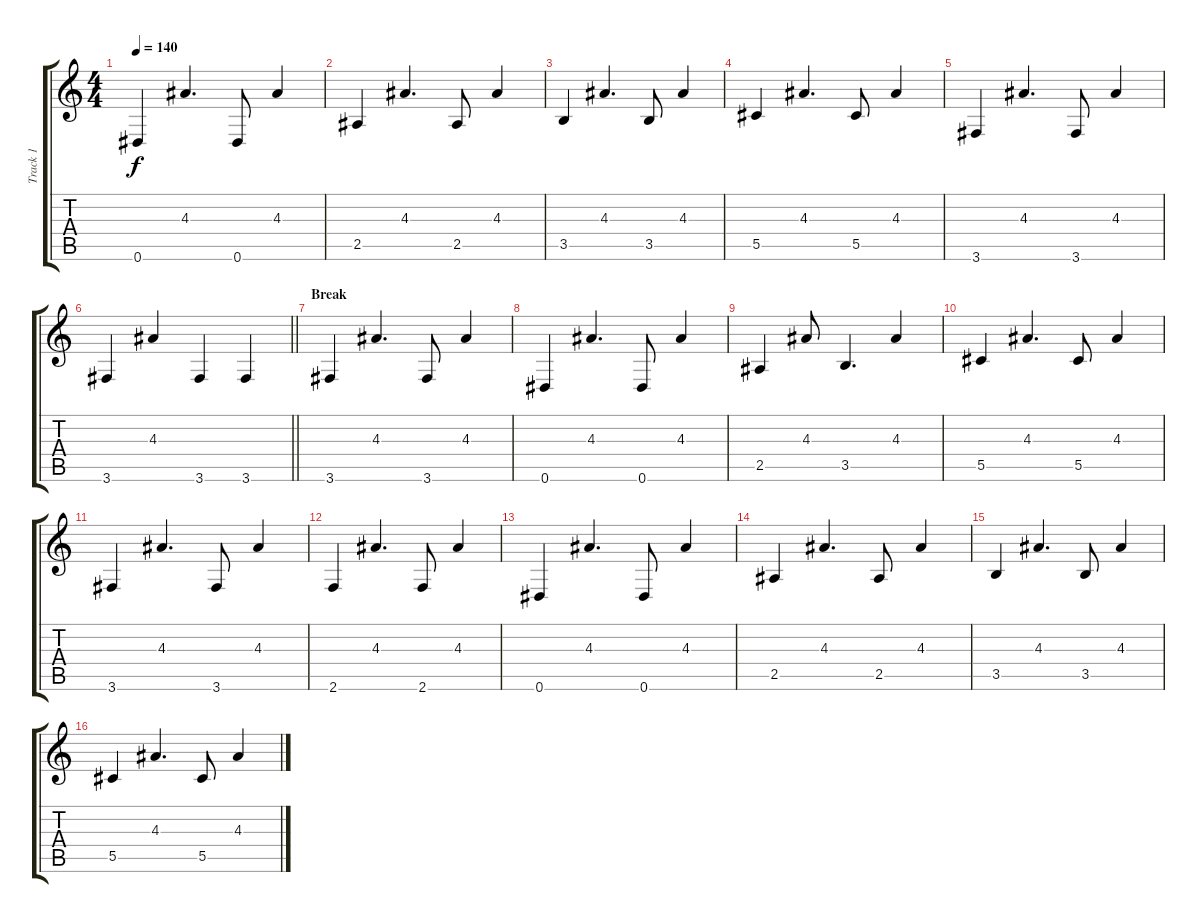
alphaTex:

\track ("Track 1" "Track 1") {instrument acousticguitarnylon}
\staff {score tabs}
\tuning (Eb4 Bb3 Gb3 Db3 Ab2 Eb2) {hide}
\ts (4 4)
\tempo 140
\clef g2
\ks c
0.6.4{dy f} 4.3.4{d} 0.6.8 4.3.4 |
2.5.4 4.3.4{d} 2.5.8 4.3.4 |
3.5.4 4.3.4{d} 3.5.8 4.3.4 |
5.5.4 4.3.4{d} 5.5.8 4.3.4 |
3.6.4 4.3.4{d} 3.6.8 4.3.4 |
\barLineRight lightlight
3.6.4 4.3.4 3.6.4 3.6.4 |
\section ("" "Break")
3.6.4 4.3.4{d} 3.6.8 4.3.4 |
0.6.4 4.3.4{d} 0.6.8 4.3.4 |
2.5.4 4.3.8 3.5.4{d} 4.3.4 |
5.5.4 4.3.4{d} 5.5.8 4.3.4 |
3.6.4 4.3.4{d} 3.6.8 4.3.4 |
2.6.4 4.3.4{d} 2.6.8 4.3.4 |
0.6.4 4.3.4{d} 0.6.8 4.3.4 |
2.5.4 4.3.4{d} 2.5.8 4.3.4 |
3.5.4 4.3.4{d} 3.5.8 4.3.4 |
5.5.4 4.3.4{d} 5.5.8 4.3.4
